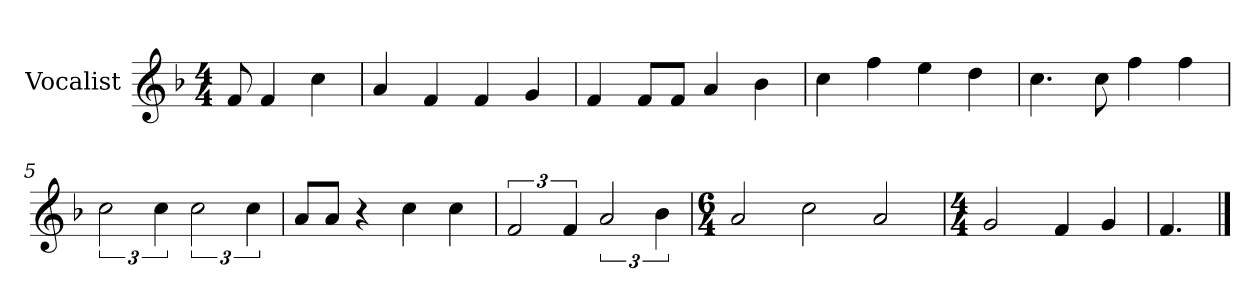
**kern
*part1
*staff1
*I"Vocalist
*k[b-]
*F:
*M4/4
=
8f
4f
4cc
=1
4a
4f
4f
4g
=2
4f
8fL
8fJ
4a
4b-
=3
4cc
4ff
4ee
4dd
=4
4.cc
8cc
4ff
4ff
=5
3cc
6cc
3cc
6cc
=6
8aL
8aJ
4r
4cc
4cc
=7
3f
6f
3a
6b-
=8
*M6/4
2a
2cc
2a
=9
*M4/4
2g
4f
4g
=10
4.f
==
*-
